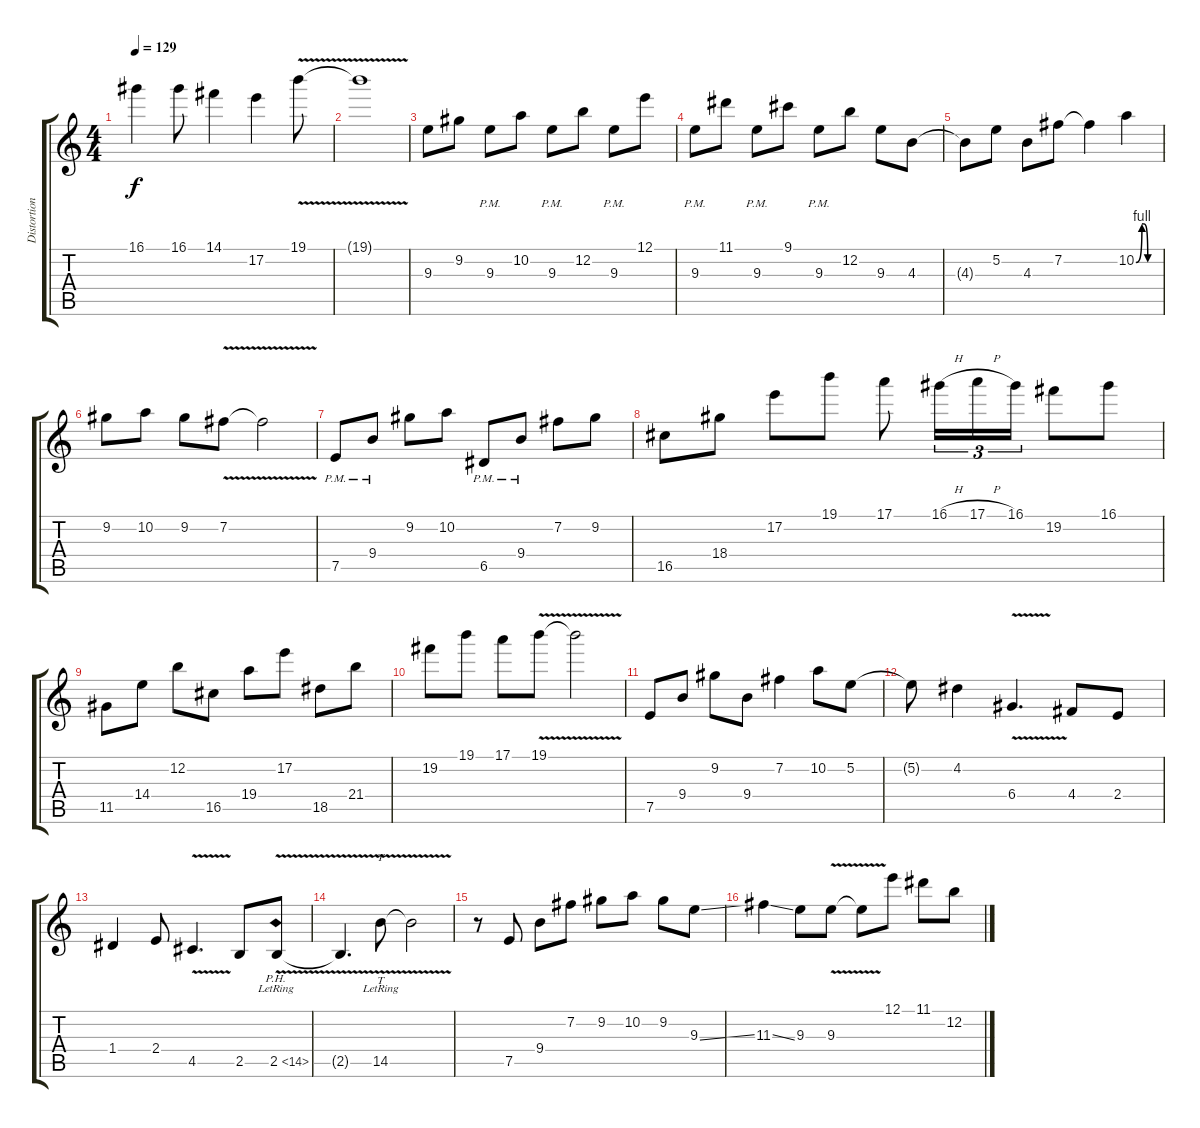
\track ("Distortion Guitar" "Distortion") {instrument overdrivenguitar}
\staff {score tabs}
\tuning (E4 B3 G3 D3 A2 E2) {hide}
\ts (4 4)
\tempo 129
\clef g2
\ks c
16.1{t}.4{dy f} 16.1.8 14.1.4 17.2.4 19.1{v}.8 |
19.1{t}.1 |
9.3.8 9.2.8 9.3{pm}.8 10.2.8 9.3{pm}.8 12.2.8 9.3{pm}.8 12.1.8 |
9.3{pm}.8 11.1.8 9.3{pm}.8 9.1.8 9.3{pm}.8 12.2.8 9.3.8 4.3.8 |
4.3{t}.8 5.2.8 4.3.8 7.2.8 7.2{t}.4 10.2{be (custom 0 0 15 4 20 4 30 0 60 0)}.4 |
9.2.8 10.2.8 9.2.8 7.2{v}.8 7.2{t}.2 |
7.5{pm}.8 9.4{pm}.8 9.2.8 10.2.8 6.5{pm}.8 9.4{pm}.8 7.2.8 9.2.8 |
16.5.8 18.4.8 17.2.8 19.1.8 17.1.8 16.1{h}.16{tu (3 2)} 17.1{h}.16{tu (3 2)} 16.1.16{tu (3 2)} 19.2.8 16.1.8 |
11.5.8 14.4.8 12.2.8 16.5.8 19.4.8 17.2.8 18.5.8 21.4.8 |
19.2.8 19.1.8 17.1.8 19.1{v}.8 19.1{t}.2 |
7.5.8 9.4.8 9.2.8 9.4.8 7.2.4 10.2.8 5.2.8 |
5.2{t}.8 4.2.4 6.4{v}.4{d} 4.4.8 2.4.8 |
1.4.4 2.4.8 4.5{v}.4{d} 2.5.8 2.5{ph 12 v lr}.8 |
2.5{t}.4{d} 14.5{v lr}.8{tt} 14.5{t}.2 |
r.8 7.5.8 9.4.8 7.2.8 9.2.8 10.2.8 9.2.8 9.3{ss}.8 |
11.3{ss}.4 9.3.8 9.3{v}.8 9.3{t}.8 12.1.8 11.1.8 12.2{ss}.8
